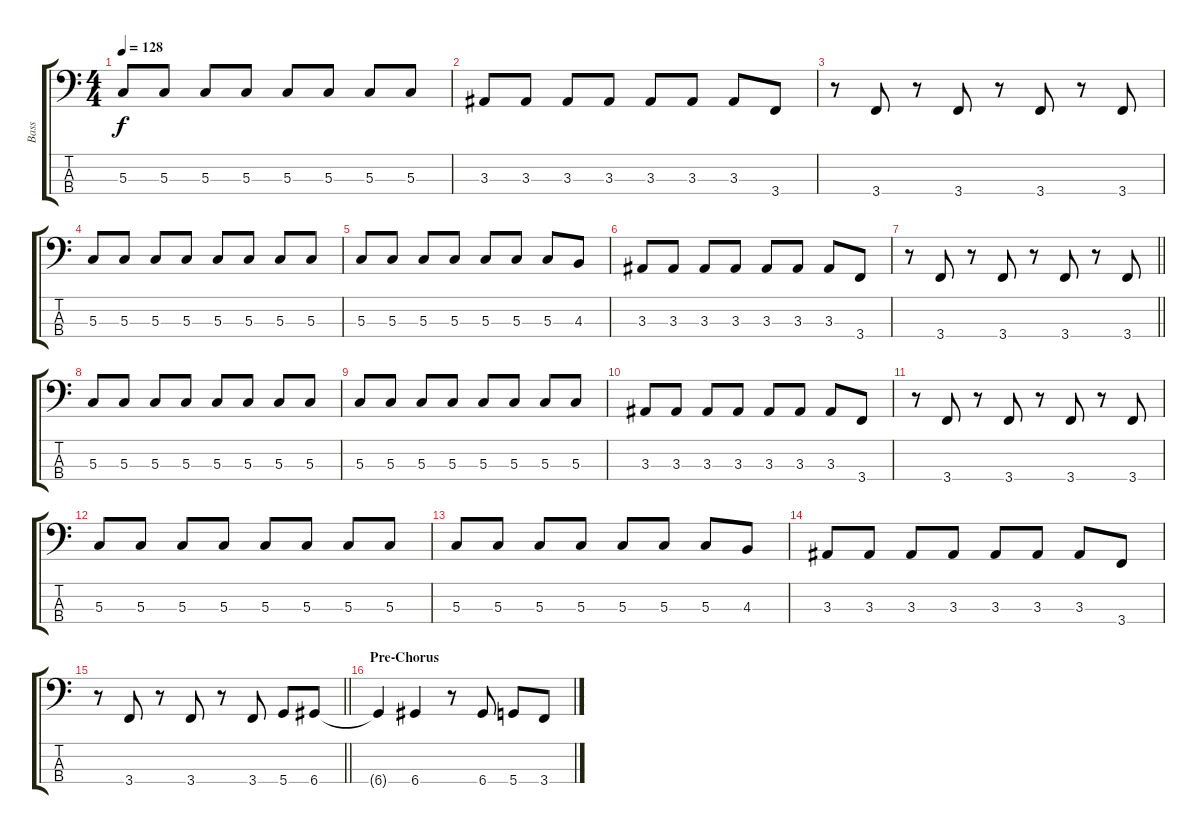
\track ("Bass" "Bass") {instrument electricbasspick}
\staff {score tabs}
\tuning (F2 C2 G1 D1) {hide}
\ts (4 4)
\tempo 128
\clef f4
\ks c
5.3.8{dy f} 5.3.8 5.3.8 5.3.8 5.3.8 5.3.8 5.3.8 5.3.8 |
3.3.8 3.3.8 3.3.8 3.3.8 3.3.8 3.3.8 3.3.8 3.4.8 |
r.8 3.4.8 r.8 3.4.8 r.8 3.4.8 r.8 3.4.8 |
5.3.8 5.3.8 5.3.8 5.3.8 5.3.8 5.3.8 5.3.8 5.3.8 |
5.3.8 5.3.8 5.3.8 5.3.8 5.3.8 5.3.8 5.3.8 4.3.8 |
3.3.8 3.3.8 3.3.8 3.3.8 3.3.8 3.3.8 3.3.8 3.4.8 |
\barLineRight lightlight
r.8 3.4.8 r.8 3.4.8 r.8 3.4.8 r.8 3.4.8 |
5.3.8 5.3.8 5.3.8 5.3.8 5.3.8 5.3.8 5.3.8 5.3.8 |
5.3.8 5.3.8 5.3.8 5.3.8 5.3.8 5.3.8 5.3.8 5.3.8 |
3.3.8 3.3.8 3.3.8 3.3.8 3.3.8 3.3.8 3.3.8 3.4.8 |
r.8 3.4.8 r.8 3.4.8 r.8 3.4.8 r.8 3.4.8 |
5.3.8 5.3.8 5.3.8 5.3.8 5.3.8 5.3.8 5.3.8 5.3.8 |
5.3.8 5.3.8 5.3.8 5.3.8 5.3.8 5.3.8 5.3.8 4.3.8 |
3.3.8 3.3.8 3.3.8 3.3.8 3.3.8 3.3.8 3.3.8 3.4.8 |
\barLineRight lightlight
r.8 3.4.8 r.8 3.4.8 r.8 3.4.8 5.4.8 6.4.8 |
\section ("" "Pre-Chorus")
6.4{t}.4 6.4.4 r.8 6.4.8 5.4.8 3.4.8
